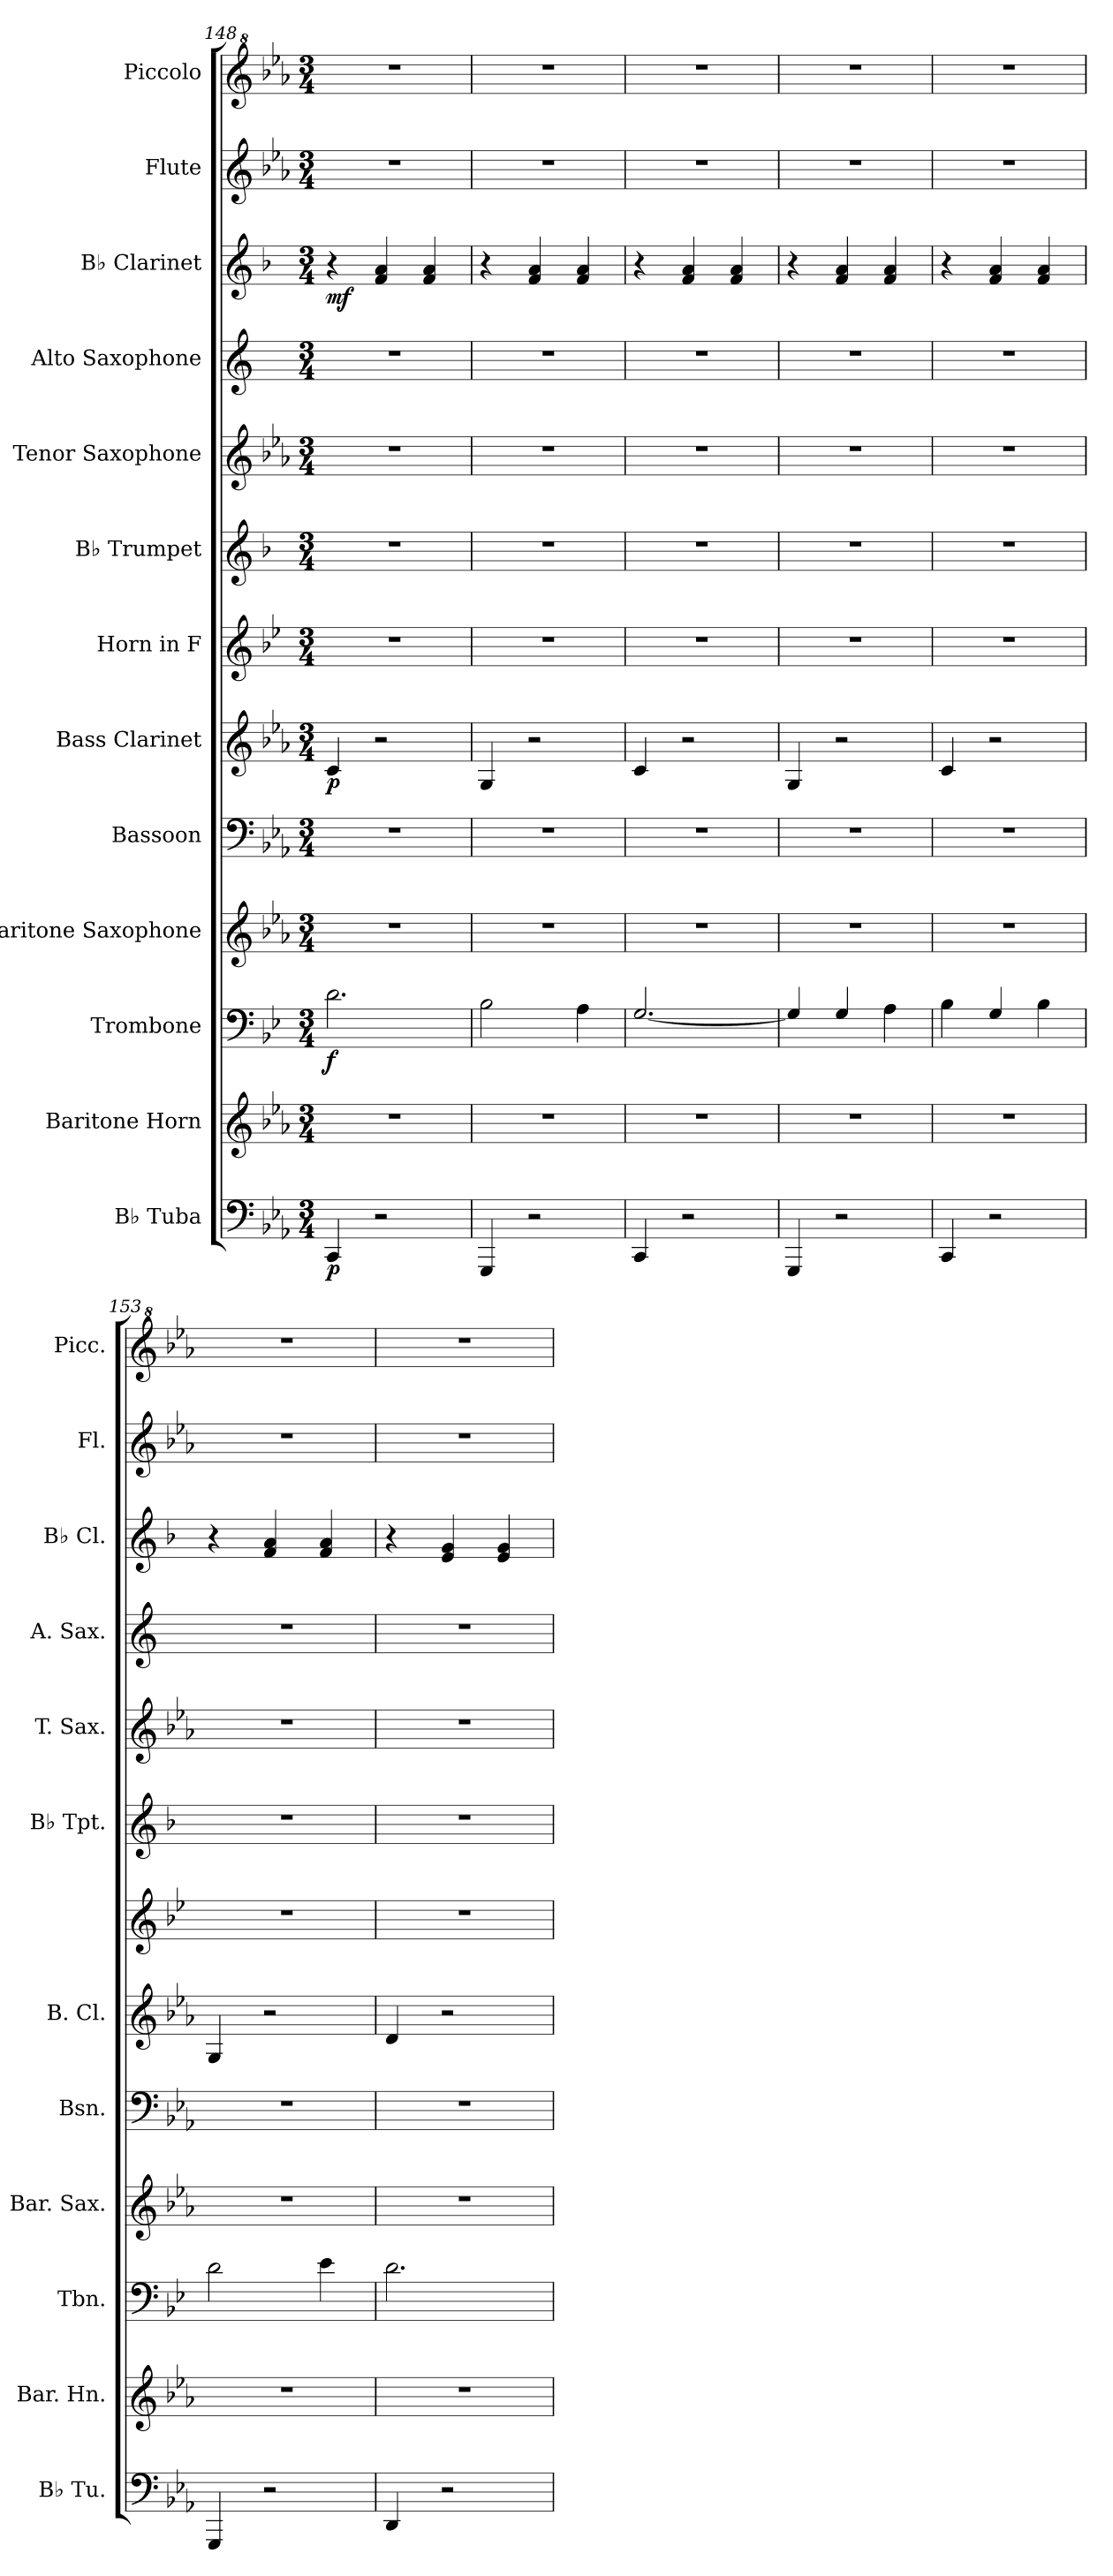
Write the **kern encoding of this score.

**kern	**dynam	**kern	**kern	**dynam	**kern	**kern	**kern	**dynam	**kern	**kern	**kern	**kern	**kern	**dynam	**kern	**kern
*part13	*part13	*part12	*part11	*part11	*part10	*part9	*part8	*part8	*part7	*part6	*part5	*part4	*part3	*part3	*part2	*part1
*staff13	*staff13	*staff12	*staff11	*staff11	*staff10	*staff9	*staff8	*staff8	*staff7	*staff6	*staff5	*staff4	*staff3	*staff3	*staff2	*staff1
*I"B♭ Tuba	*	*I"Baritone Horn	*I"Trombone	*	*I"Baritone Saxophone	*I"Bassoon	*I"Bass Clarinet	*	*I"Horn in F	*I"B♭ Trumpet	*I"Tenor Saxophone	*I"Alto Saxophone	*I"B♭ Clarinet	*	*I"Flute	*I"Piccolo
*I'B♭ Tu.	*	*I'Bar. Hn.	*I'Tbn.	*	*I'Bar. Sax.	*I'Bsn.	*I'B. Cl.	*	*	*I'B♭ Tpt.	*I'T. Sax.	*I'A. Sax.	*I'B♭ Cl.	*	*I'Fl.	*I'Picc.
*clefF4	*	*clefG2	*clefF4	*	*clefG2	*clefF4	*clefG2	*	*clefG2	*clefG2	*clefG2	*clefG2	*clefG2	*	*clefG2	*clefG^2
*	*	*ITrd8c14	*ITrd4c7	*	*ITrd12c21	*	*ITrd8c14	*	*ITrd4c7	*ITrd1c2	*ITrd8c14	*ITrd5c9	*ITrd1c2	*	*	*ITrd-7c-12
*k[b-e-a-]	*	*k[b-e-a-]	*k[b-e-a-]	*	*k[b-e-a-]	*k[b-e-a-]	*k[b-e-a-]	*	*k[b-e-a-]	*k[b-e-a-]	*k[b-e-a-]	*k[b-e-a-]	*k[b-e-a-]	*	*k[b-e-a-]	*k[b-e-a-]
*M3/4	*	*M3/4	*M3/4	*	*M3/4	*M3/4	*M3/4	*	*M3/4	*M3/4	*M3/4	*M3/4	*M3/4	*	*M3/4	*M3/4
=148	=148	=148	=148	=148	=148	=148	=148	=148	=148	=148	=148	=148	=148	=148	=148	=148
!	!LO:DY:b	!	!	!LO:DY:b	!	!	!	!LO:DY:b	!	!	!	!	!	!LO:DY:b	!	!
4CC/	p	2.r	2.G\	f	2.r	2.r	4C/	p	2.r	2.r	2.r	2.r	4r	mf	2.r	2.r
2r	.	.	.	.	.	.	2r	.	.	.	.	.	4e-/ 4g/	.	.	.
.	.	.	.	.	.	.	.	.	.	.	.	.	4e-/ 4g/	.	.	.
!!LO:PB:g=z
=149	=149	=149	=149	=149	=149	=149	=149	=149	=149	=149	=149	=149	=149	=149	=149	=149
4GGG/	.	2.r	2E-\	.	2.r	2.r	4GG/	.	2.r	2.r	2.r	2.r	4r	.	2.r	2.r
2r	.	.	.	.	.	.	2r	.	.	.	.	.	4e-/ 4g/	.	.	.
.	.	.	4D\	.	.	.	.	.	.	.	.	.	4e-/ 4g/	.	.	.
=150	=150	=150	=150	=150	=150	=150	=150	=150	=150	=150	=150	=150	=150	=150	=150	=150
4CC/	.	2.r	[2.C/	.	2.r	2.r	4C/	.	2.r	2.r	2.r	2.r	4r	.	2.r	2.r
2r	.	.	.	.	.	.	2r	.	.	.	.	.	4e-/ 4g/	.	.	.
.	.	.	.	.	.	.	.	.	.	.	.	.	4e-/ 4g/	.	.	.
=151	=151	=151	=151	=151	=151	=151	=151	=151	=151	=151	=151	=151	=151	=151	=151	=151
4GGG/	.	2.r	4C/]	.	2.r	2.r	4GG/	.	2.r	2.r	2.r	2.r	4r	.	2.r	2.r
2r	.	.	4C/	.	.	.	2r	.	.	.	.	.	4e-/ 4g/	.	.	.
.	.	.	4D\	.	.	.	.	.	.	.	.	.	4e-/ 4g/	.	.	.
=152	=152	=152	=152	=152	=152	=152	=152	=152	=152	=152	=152	=152	=152	=152	=152	=152
4CC/	.	2.r	4E-\	.	2.r	2.r	4C/	.	2.r	2.r	2.r	2.r	4r	.	2.r	2.r
2r	.	.	4C/	.	.	.	2r	.	.	.	.	.	4e-/ 4g/	.	.	.
.	.	.	4E-\	.	.	.	.	.	.	.	.	.	4e-/ 4g/	.	.	.
=153	=153	=153	=153	=153	=153	=153	=153	=153	=153	=153	=153	=153	=153	=153	=153	=153
4GGG/	.	2.r	2G\	.	2.r	2.r	4GG/	.	2.r	2.r	2.r	2.r	4r	.	2.r	2.r
2r	.	.	.	.	.	.	2r	.	.	.	.	.	4e-/ 4g/	.	.	.
.	.	.	4A-\	.	.	.	.	.	.	.	.	.	4e-/ 4g/	.	.	.
=154	=154	=154	=154	=154	=154	=154	=154	=154	=154	=154	=154	=154	=154	=154	=154	=154
4DD/	.	2.r	2.G\	.	2.r	2.r	4D/	.	2.r	2.r	2.r	2.r	4r	.	2.r	2.r
2r	.	.	.	.	.	.	2r	.	.	.	.	.	4d/ 4f/	.	.	.
.	.	.	.	.	.	.	.	.	.	.	.	.	4d/ 4f/	.	.	.
=	=	=	=	=	=	=	=	=	=	=	=	=	=	=	=	=
*-	*-	*-	*-	*-	*-	*-	*-	*-	*-	*-	*-	*-	*-	*-	*-	*-
